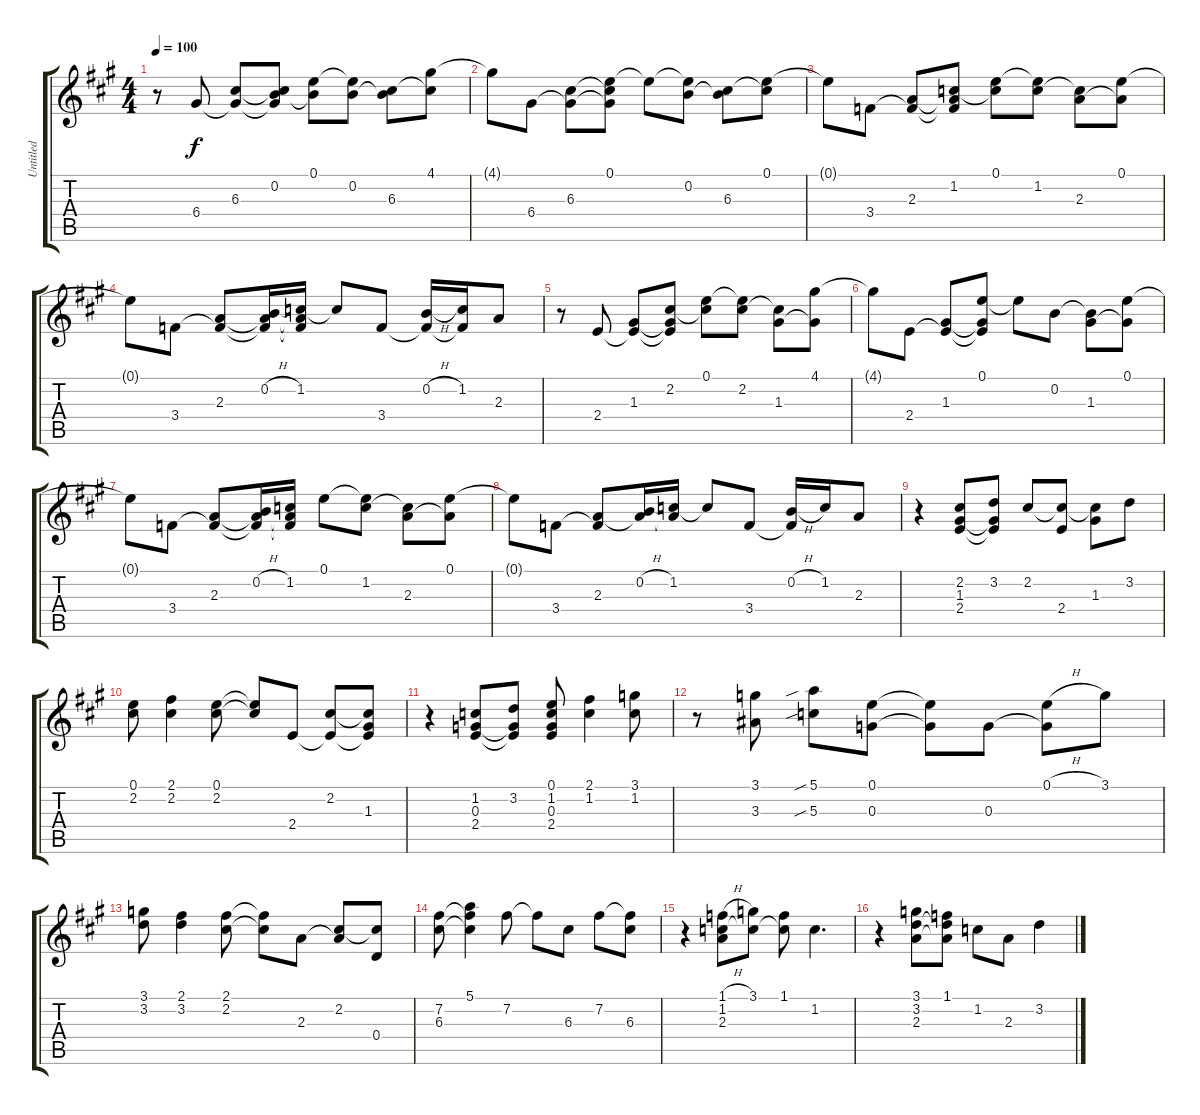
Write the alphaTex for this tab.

\track ("Untitled" "Untitled") {instrument electricbasspick}
\staff {score tabs}
\tuning (E4 B3 G3 D3 A2 E2) {hide}
\ts (4 4)
\tempo 100
\clef g2
\ks a
r.8{dy f instrument electricbasspick} 6.4.8 (6.3 6.4{t}).8 (0.2 6.3{t} 6.4{t}).8 (0.1 0.2{t}).8 (0.1{t} 0.2).8 (0.2{t} 6.3).8 (4.1 6.3{t}).8 |
4.1{t}.8 6.4.8 (6.3 6.4{t}).8 (0.1 6.3{t} 6.4{t}).8 0.1{t}.8 (0.1{t} 0.2).8 (0.2{t} 6.3).8 (0.1 6.3{t}).8 |
0.1{t}.8 3.4.8 (2.3 3.4{t}).8 (1.2 2.3{t} 3.4{t}).8 (0.1 1.2{t}).8 (0.1{t} 1.2).8 (1.2{t} 2.3).8 (0.1 2.3{t}).8 |
0.1{t}.8 3.4.8 (2.3 3.4{t}).8 (0.2{h} 2.3{t} 3.4{t}).16 (1.2 2.3{t} 3.4{t}).16 1.2{t}.8 3.4.8 (0.2{h} 3.4{t}).16 (1.2 3.4{t}).16 2.3.8 |
r.8 2.4.8 (1.3 2.4{t}).8 (2.2 1.3{t} 2.4{t}).8 (0.1 2.2{t}).8 (0.1{t} 2.2).8 (2.2{t} 1.3).8 (4.1 1.3{t}).8 |
4.1{t}.8 2.4.8 (1.3 2.4{t}).8 (0.1 1.3{t} 2.4{t}).8 0.1{t}.8 0.2.8 (0.2{t} 1.3).8 (0.1 1.3{t}).8 |
0.1{t}.8 3.4.8 (2.3 3.4{t}).8 (0.2{h} 2.3{t} 3.4{t}).16 (1.2 2.3{t} 3.4{t}).16 0.1.8 (0.1{t} 1.2).8 (1.2{t} 2.3).8 (0.1 2.3{t}).8 |
0.1{t}.8 3.4.8 (2.3 3.4{t}).8 (0.2{h} 2.3{t}).16 (1.2 2.3{t}).16 1.2{t}.8 3.4.8 (0.2{h} 3.4{t}).16 1.2.16 2.3.8 |
r.4 (2.2 1.3 2.4).8 (3.2 1.3{t} 2.4{t}).8 2.2.8 (2.2{t} 2.4).8 (2.2{t} 1.3).8 3.2.8 |
(0.1 2.2).8 (2.1 2.2).4 (0.1 2.2).8 (0.1{t} 2.2{t}).8 2.4.8 (2.2 2.4{t}).8 (2.2{t} 1.3 2.4{t}).8 |
r.4 (1.2 0.3 2.4).8 (3.2 0.3{t} 2.4{t}).8 (0.1 1.2 0.3 2.4).8 (2.1 1.2).4 (3.1 1.2).8 |
r.8 (3.1 3.3).8 (5.1{sib} 5.3{sib}).8 (0.1 0.3).8 (0.1{t} 0.3{t}).8 0.3.8 (0.1{h} 0.3{t}).8 3.1.8 |
(3.1 3.2).8 (2.1 3.2).4 (2.1 2.2).8 (2.1{t} 2.2{t}).8 2.3.8 (2.2 2.3{t}).8 (2.2{t} 0.4).8 |
(7.2 6.3).8 (5.1 7.2{t} 6.3{t}).4 7.2.8 7.2{t}.8 6.3.8 7.2.8 (7.2{t} 6.3).8 |
r.4 (1.1{h} 1.2 2.3).8 (3.1 1.2{t}).8 (1.1 1.2{t}).8 1.2.4{d} |
r.4 (3.1 3.2 2.3).8 (1.1 3.2{t} 2.3{t}).8 1.2.8 2.3.8 3.2.4
